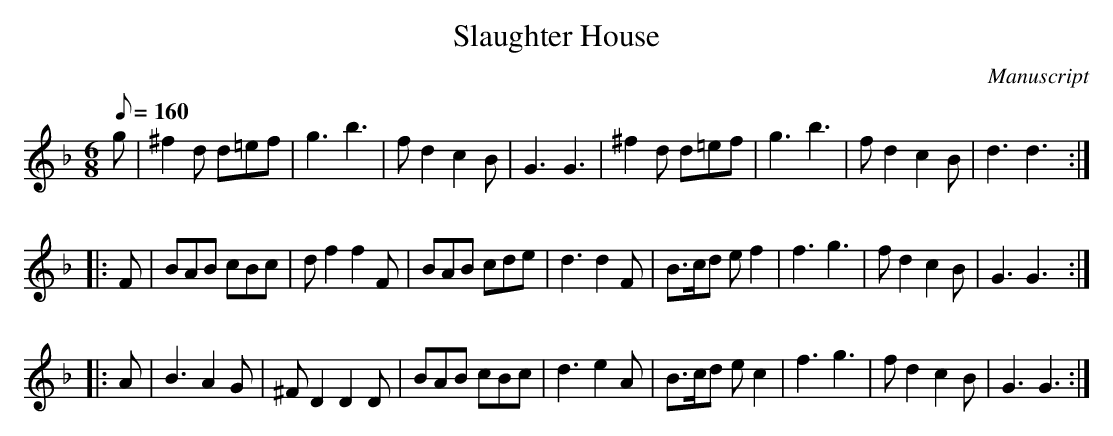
X:1
T: Slaughter House
M:6/8
L:1/8
Q:160
O:Manuscript
K:Dm
g|^f2 d d=ef|g3 b3|f d2 c2 B|G3 G3|^f2 d d=ef|g3 b3|f d2 c2 B|d3 d3:|
|: F|BAB cBc|d f2 f2 F| BAB cde|d3 d2 F|B>cd e f2|f3 g3|f d2 c2 B|G3 G3:|
|: A|B3 A2G|^F D2 D2 D|BAB cBc|d3 e2 A| B>cd e c2| f3 g3|f d2 c2 B|G3 G3:|
